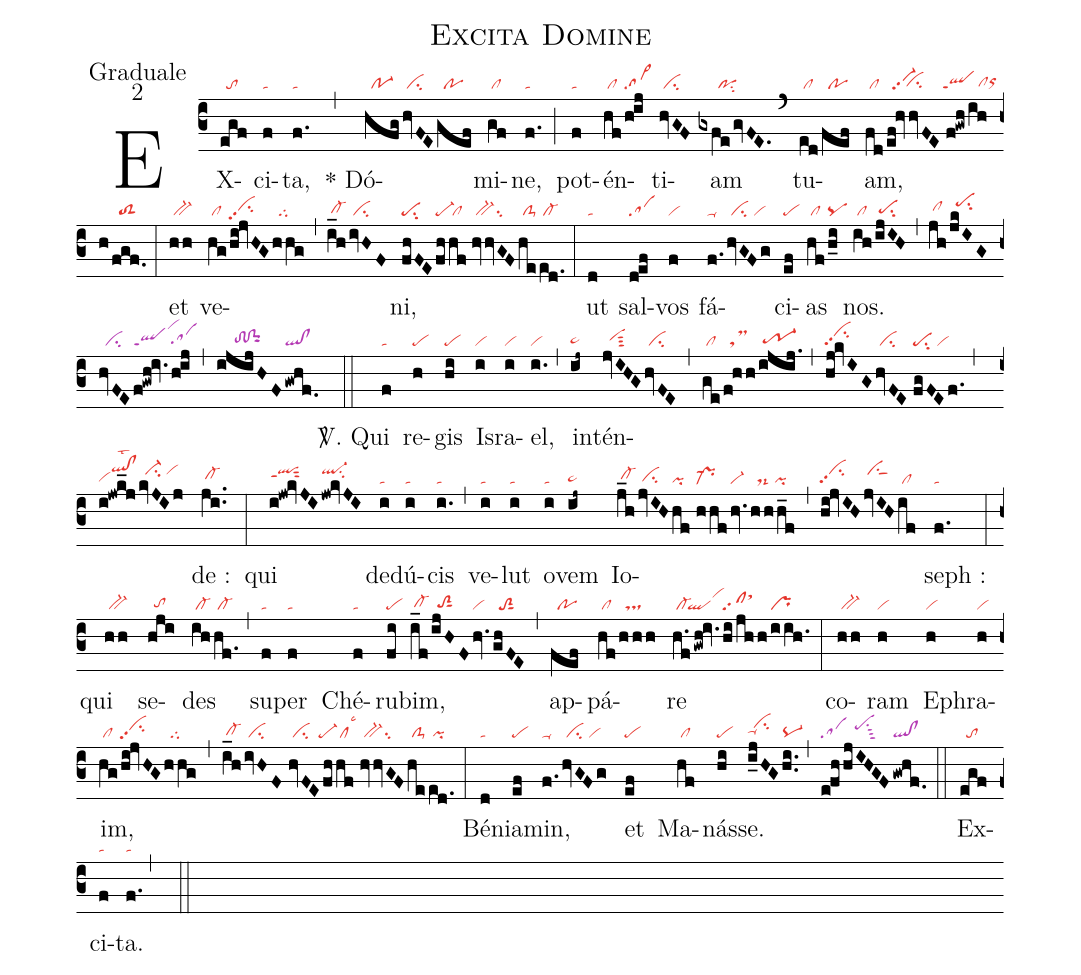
name:Excita Domine;
office-part:Graduale;
mode:2;
nabc-lines:1;
%%
(c3) EX(egf|//to)ci(f|ta)ta,(f.|ta) (,) * Dó(hfg|//po-1|hvFE|/ci|gef|//po)mi(gf|/cl)ne,(f.|ta) (;)
pot(f|ta)én(hf|/cl|/hij|sa>)ti(hvGF|/ci)am(gxfegvFE.|//////posu2) (`)
tu(ed|/cl|/fef|//po)am,(fd|/cl|/ef!hvvFE|//vi-pp2```cihg|//f!gwh|`qlppt1|/ihh|///clhgorhh|/fgf.|//toS2) (:)
et(hh|/bv-) ve(hg|/cl|/hi!jvHG|vihhpp2su2|hhg|//tg)(,)(i_h|/cl-hg|ivHF|/ci)ni,(fhFE|pesu2|fh|pe-|hf|/cl|//hvvGF|/bv-su2|he|/clS-|ed.|/cl-) (:)
ut(d|ta) sal(def|sa)vos(f|vi) fá(f.|ta-|hvGFg|/ci/vi)ci(ef|pe)as(hf|/cl|/h_i|pq) nos.(ih|/cl|/ijIH|/pehgsu2) (,) (jh|/clhh|/jkIG[nv:\definecolor{gregoriocolor}{RGB}{180,57,179}]|//pehjsu2|hvFE|//ci|/f!gwh!iv.|qlppt1vihm|h!ij|sahg) (,) (ijijHF|/////tohg!ciGhg|gwhf.[nv:\definecolor{gregoriocolor}{RGB}{229,53,44}]|ql!cl) (::)

<sp>V/</sp>. Qui(f|ta) re(h|pe)gis(hi|pe) Is(i|vi)ra(i|vi)el,(i.|vi) (,)
in(ij~|pe~hg)tén(jvIHG|//vihhsut3|hvFE|/ci)(,)(ge|/cl|/f!hh|//tsM|/ijij.|/tr-1hg)(,)(hj!kvIG|vihjpp2su2|hvFE|/ci|//fgFEf.|pesu2/vi)(,)(i!jwk_j|vihgqlhk!clhklst2|kvJIj|//ci-hj/vihj)de :(ji..|/cl-hh) (:)
qui(i!jw!kvJI|qlhjppt1sut2|jw!kvJI|ql-hjsu2) de(i|ta)dú(i|ta)cis(i.|ta) (,)
ve(i|ta)lut(i|ta) o(i|ta)vem(ij~|pe~hg) Io(j_h|/cl-hh|jvIH|/cihg|hf|pi|//hhf|pr-|hv.|vi-|hhh_f|//ds-/pi)(,)(hi!jvIH|vihjpp2su2|jvIH|/ciShj|if|/cl)seph :(f.|ta) (:)
qui(hh|/bv-) se(hji|//tohg)des(ih|/cl-|hf.|/cl-) (,)
su(f|ta)per(f|ta) Ché(f|ta)ru(fi|pe)bim,(i_f|/cl-hg|/ijHF|//toS2hgsut1|hv.|vi|ghFE|//toS2sut1) (,)
ap(fef|//po)pá(hf|/cl|/hhh|//ts)re(h.f|/cl-|!gwh!iv.|``qlvihk|hi/!jh/!h|clpp2sthk|/iih.|pr) (:)
co(hh|/bv-)ram(h|vi) E(h|vi)phra(h|vi)im,(hg|/cl|/hi!jvHG|vihipp2su2|hhg|//tg) (,)
(i_h|/cl-hg|ivHF|/ci|//hvFE|/ci|fh|`pe-|hf|/cllsc3|//hvvGF|/bv-su2|he|/clS-|ed.|/pi) (:)
Bén(d|ta)ia(ef|pe)min,(f.|ta-|hvGFg|/ci/vi)
et(ef|pe) Ma(hf|/cl)nás(hi|pe)se.(i_jHG|ta-hh`cihj|hi..[nv:\definecolor{gregoriocolor}{RGB}{180,57,179}]|pq-) (,)(e!fh|sa|/hjIHGF|///pehisu1sut3|gwhf.[nv:\definecolor{gregoriocolor}{RGB}{229,53,44}]|ql!cl) (::)

Ex(egf|//to)ci(f|ta)ta.(f.|ta) (,)  (::)
